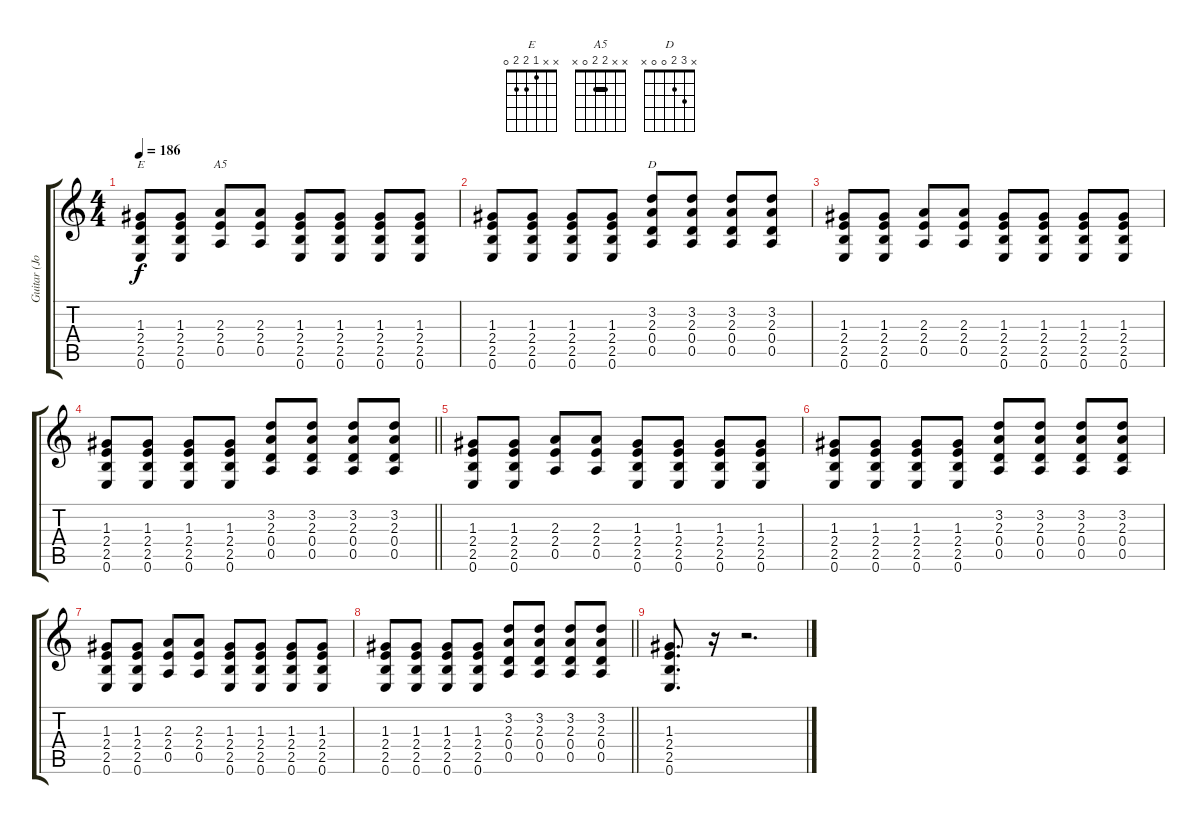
\track ("Guitar (Johnny)" "Guitar (Jo") {instrument distortionguitar}
\staff {score tabs}
\tuning (E4 B3 G3 D3 A2 E2) {hide}
\chord ("E" x x 1 2 2 0)
\chord ("A5" x x 2 2 0 x) {barre 2}
\chord ("D" x 3 2 0 0 x)
\ts (4 4)
\tempo 186
\clef g2
\ks c
(1.3 2.4 2.5 0.6).8{ch "E" dy f} (1.3 2.4 2.5 0.6).8 (2.3 2.4 0.5).8{ch "A5"} (2.3 2.4 0.5).8 (1.3 2.4 2.5 0.6).8 (1.3 2.4 2.5 0.6).8 (1.3 2.4 2.5 0.6).8 (1.3 2.4 2.5 0.6).8 |
(1.3 2.4 2.5 0.6).8 (1.3 2.4 2.5 0.6).8 (1.3 2.4 2.5 0.6).8 (1.3 2.4 2.5 0.6).8 (3.2 2.3 0.4 0.5).8{ch "D"} (3.2 2.3 0.4 0.5).8 (3.2 2.3 0.4 0.5).8 (3.2 2.3 0.4 0.5).8 |
(1.3 2.4 2.5 0.6).8 (1.3 2.4 2.5 0.6).8 (2.3 2.4 0.5).8 (2.3 2.4 0.5).8 (1.3 2.4 2.5 0.6).8 (1.3 2.4 2.5 0.6).8 (1.3 2.4 2.5 0.6).8 (1.3 2.4 2.5 0.6).8 |
\barLineRight lightlight
(1.3 2.4 2.5 0.6).8 (1.3 2.4 2.5 0.6).8 (1.3 2.4 2.5 0.6).8 (1.3 2.4 2.5 0.6).8 (3.2 2.3 0.4 0.5).8 (3.2 2.3 0.4 0.5).8 (3.2 2.3 0.4 0.5).8 (3.2 2.3 0.4 0.5).8 |
(1.3 2.4 2.5 0.6).8 (1.3 2.4 2.5 0.6).8 (2.3 2.4 0.5).8 (2.3 2.4 0.5).8 (1.3 2.4 2.5 0.6).8 (1.3 2.4 2.5 0.6).8 (1.3 2.4 2.5 0.6).8 (1.3 2.4 2.5 0.6).8 |
(1.3 2.4 2.5 0.6).8 (1.3 2.4 2.5 0.6).8 (1.3 2.4 2.5 0.6).8 (1.3 2.4 2.5 0.6).8 (3.2 2.3 0.4 0.5).8 (3.2 2.3 0.4 0.5).8 (3.2 2.3 0.4 0.5).8 (3.2 2.3 0.4 0.5).8 |
(1.3 2.4 2.5 0.6).8 (1.3 2.4 2.5 0.6).8 (2.3 2.4 0.5).8 (2.3 2.4 0.5).8 (1.3 2.4 2.5 0.6).8 (1.3 2.4 2.5 0.6).8 (1.3 2.4 2.5 0.6).8 (1.3 2.4 2.5 0.6).8 |
\barLineRight lightlight
(1.3 2.4 2.5 0.6).8 (1.3 2.4 2.5 0.6).8 (1.3 2.4 2.5 0.6).8 (1.3 2.4 2.5 0.6).8 (3.2 2.3 0.4 0.5).8 (3.2 2.3 0.4 0.5).8 (3.2 2.3 0.4 0.5).8 (3.2 2.3 0.4 0.5).8 |
(1.3 2.4 2.5 0.6).8{d} r.16 r.2{d}
